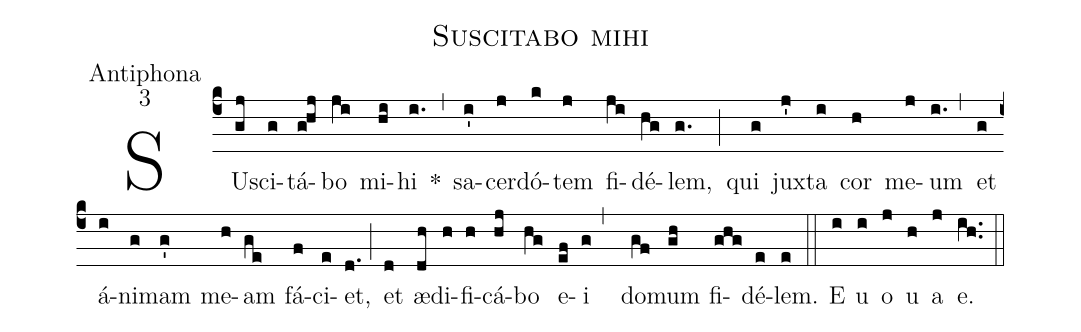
name:Suscitabo mihi;
office-part:Antiphona;
mode:3;
%%
(c4)SU(gj)sci(g)tá(ghj)bo(ji) mi(hi)hi(i.) <sp>*</sp>(,)
sa(i')cer(j)dó(k)tem(j) fi(ji)dé(hg)lem,(g.) (;)
qui(g) jux(j')ta(i) cor(h) me(j)um(i.) (,)
et(g) á(i)ni(g)mam(g') me(h)am(ge) fá(f)ci(e)et,(d.) (;)
et(d) æ(dh)di(h)fi(h)cá(hj)bo(hg) e(ef)i(g,) do(gf)mum(gh) fi(ghg)dé(e)lem.(e)
(::) E(i) u(i) o(j) u(h) a(j) e.(ih..) (::)
